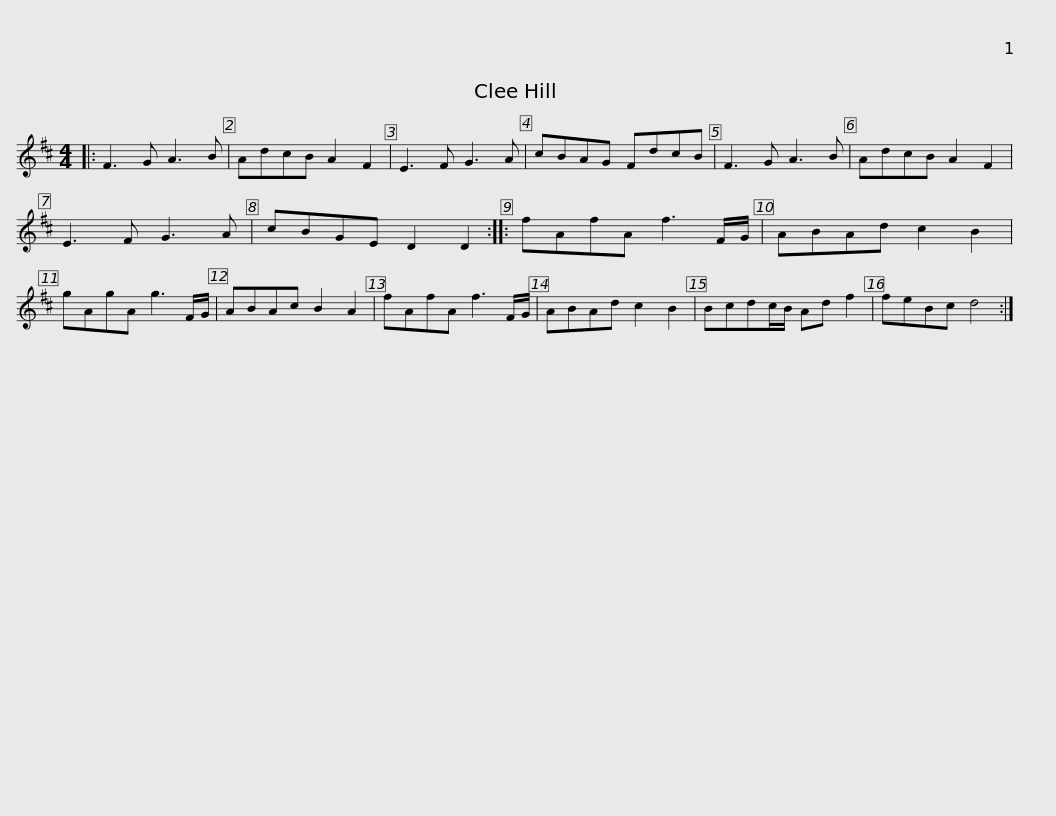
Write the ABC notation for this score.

X:1
L:1/8
M:4/4
I:linebreak $
K:D
V:1 treble
V:1
|: F3 G A3 B | AdcB A2 F2 | E3 F G3 A | cBAG FdcB | F3 G A3 B | %5
 AdcB A2 F2 |$ E3 F G3 A | cBGE D2 D2 :: fAfA f3 F/G/ | ABAd c2 B2 | %10
 gAgA g3 F/G/ | ABAc B2 A2 |$ fAfA f3 F/G/ | ABAd c2 B2 | Bcdc/B/ Ad f2 | %15
 feBc d4 :| %16
